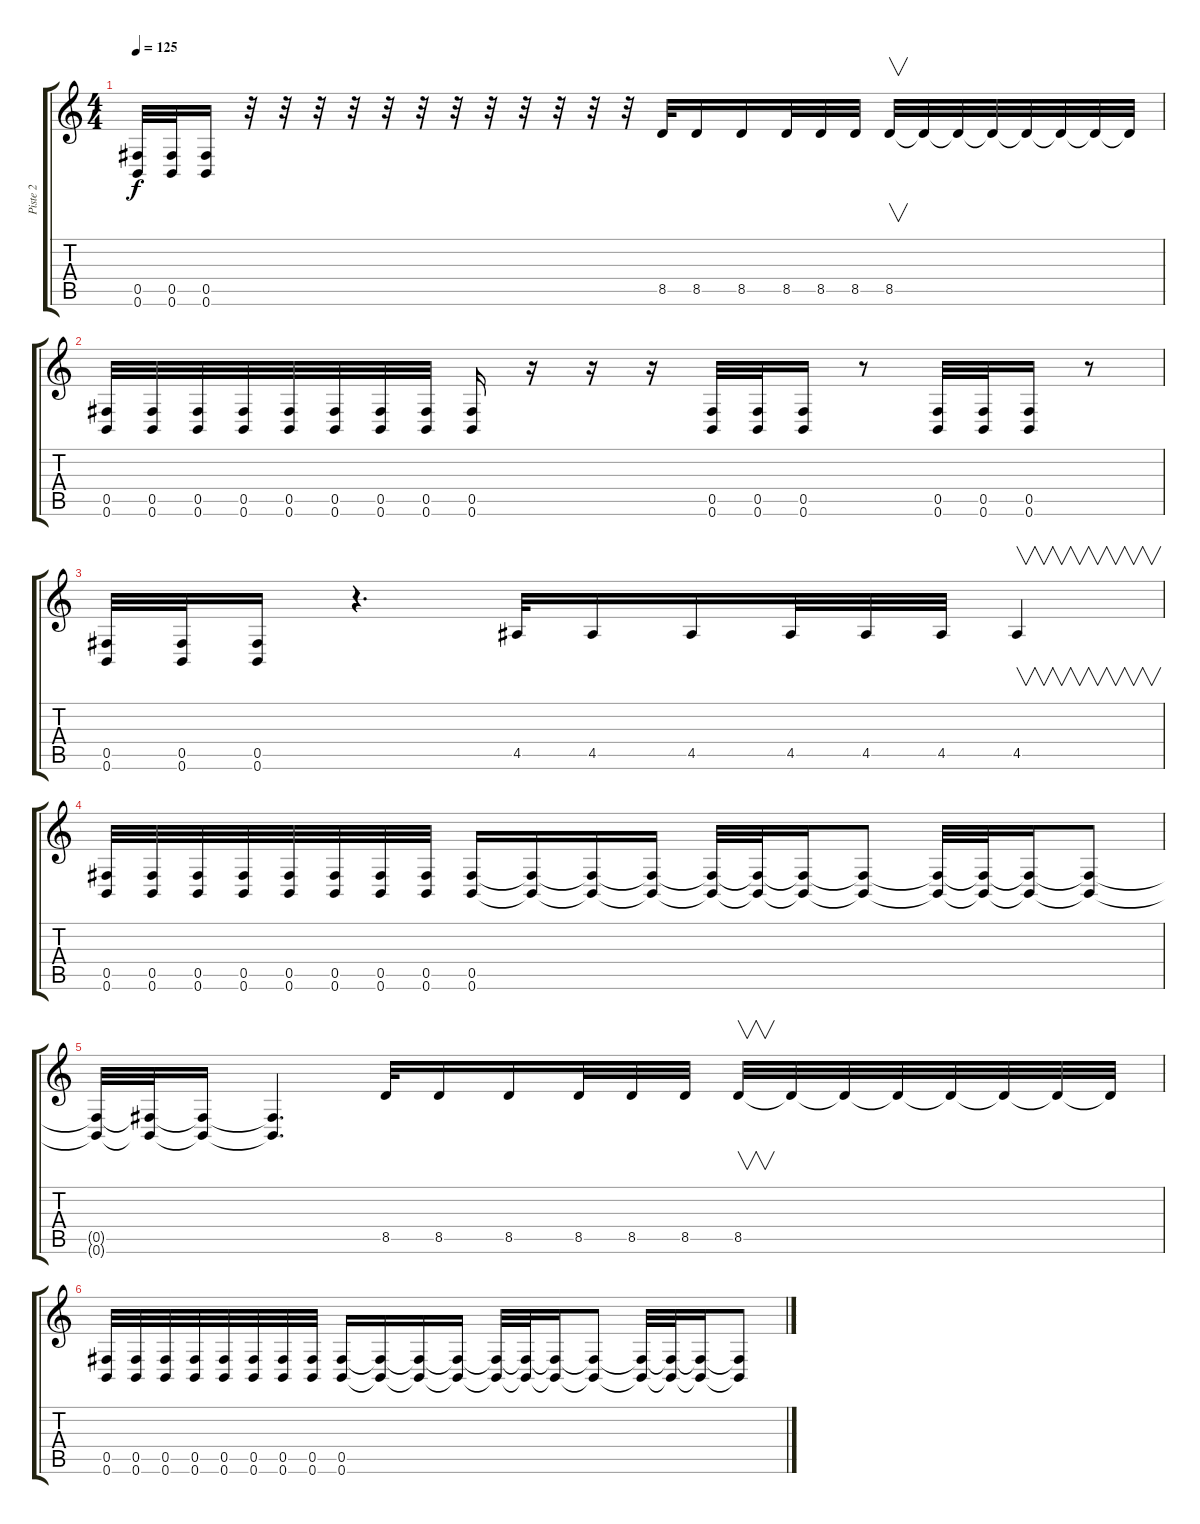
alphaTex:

\track ("Piste 2" "Piste 2") {instrument distortionguitar}
\staff {score tabs}
\tuning (Db4 Ab3 E3 B2 Gb2 B1) {hide}
\ts (4 4)
\tempo 125
\clef g2
\ks c
(0.5 0.6).32{dy f} (0.5 0.6).32 (0.5 0.6).16 r.32 r.32 r.32 r.32 r.32 r.32 r.32 r.32 r.32 r.32 r.32 r.32 8.5.32 8.5.16 8.5.16 8.5.32 8.5.32 8.5.32 8.5.32{v} 8.5{t}.32 8.5{t}.32 8.5{t}.32 8.5{t}.32 8.5{t}.32 8.5{t}.32 8.5{t}.32 |
(0.5 0.6).32 (0.5 0.6).32 (0.5 0.6).32 (0.5 0.6).32 (0.5 0.6).32 (0.5 0.6).32 (0.5 0.6).32 (0.5 0.6).32 (0.5 0.6).16 r.16 r.16 r.16 (0.5 0.6).32 (0.5 0.6).32 (0.5 0.6).16 r.8 (0.5 0.6).32 (0.5 0.6).32 (0.5 0.6).16 r.8 |
(0.5 0.6).32 (0.5 0.6).32 (0.5 0.6).16 r.4{d} 4.5.32 4.5.16 4.5.16 4.5.32 4.5.32 4.5.32 4.5.4{v} |
(0.5 0.6).32 (0.5 0.6).32 (0.5 0.6).32 (0.5 0.6).32 (0.5 0.6).32 (0.5 0.6).32 (0.5 0.6).32 (0.5 0.6).32 (0.5 0.6).16 (0.5{t} 0.6{t}).16 (0.5{t} 0.6{t}).16 (0.5{t} 0.6{t}).16 (0.5{t} 0.6{t}).32 (0.5{t} 0.6{t}).32 (0.5{t} 0.6{t}).16 (0.5{t} 0.6{t}).8 (0.5{t} 0.6{t}).32 (0.5{t} 0.6{t}).32 (0.5{t} 0.6{t}).16 (0.5{t} 0.6{t}).8 |
(0.5{t} 0.6{t}).32 (0.5{t} 0.6{t}).32 (0.5{t} 0.6{t}).16 (0.5{t} 0.6{t}).4{d} 8.5.32 8.5.16 8.5.16 8.5.32 8.5.32 8.5.32 8.5.32{v} 8.5{t}.32 8.5{t}.32 8.5{t}.32 8.5{t}.32 8.5{t}.32 8.5{t}.32 8.5{t}.32 |
(0.5 0.6).32 (0.5 0.6).32 (0.5 0.6).32 (0.5 0.6).32 (0.5 0.6).32 (0.5 0.6).32 (0.5 0.6).32 (0.5 0.6).32 (0.5 0.6).16 (0.5{t} 0.6{t}).16 (0.5{t} 0.6{t}).16 (0.5{t} 0.6{t}).16 (0.5{t} 0.6{t}).32 (0.5{t} 0.6{t}).32 (0.5{t} 0.6{t}).16 (0.5{t} 0.6{t}).8 (0.5{t} 0.6{t}).32 (0.5{t} 0.6{t}).32 (0.5{t} 0.6{t}).16 (0.5{t} 0.6{t}).8
